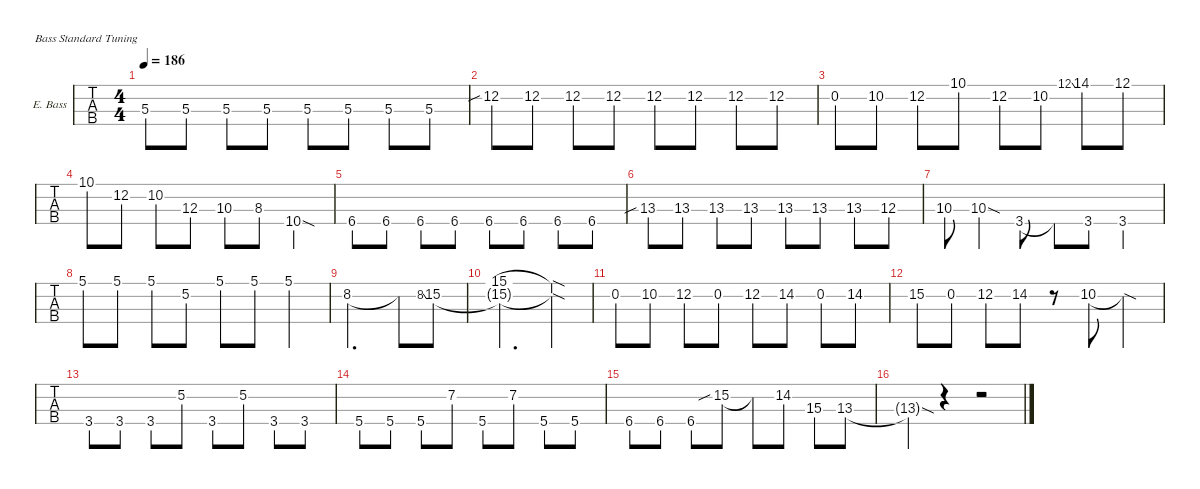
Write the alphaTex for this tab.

\defaultSystemsLayout 4
\hideDynamics
\bracketExtendMode nobrackets
\firstSystemTrackNameOrientation horizontal
\track ("Ele. Bass" "E. Bass") {defaultSystemsLayout 4 instrument electricbassfinger}
\staff {tabs}
\tuning (G2 D2 A1 E1)
\ts (4 4)
\tempo 186
\clef f4
\scale
0.284855
\ks f
5.3{acc forcenatural}.8{dy f beam Up} 5.3{acc forcenatural}.8{beam Up} 5.3{acc forcenatural}.8{beam Up} 5.3{acc forcenatural}.8{beam Up} 5.3{acc forcenatural}.8{beam Up} 5.3{acc forcenatural}.8{beam Up} 5.3{acc forcenatural}.8{beam Up} 5.3{acc forcenatural}.8{beam Up} |
\scale
0.238381 12.2{sib acc forcenatural}.8{beam Down} 12.2{acc forcenatural}.8{beam Down} 12.2{acc forcenatural}.8{beam Down} 12.2{acc forcenatural}.8{beam Down} 12.2{acc forcenatural}.8{beam Down} 12.2{acc forcenatural}.8{beam Down} 12.2{acc forcenatural}.8{beam Down} 12.2{acc forcenatural}.8{beam Down} |
\scale
0.238382 0.2{acc forcenatural}.8{beam Down} 10.2{acc forcenatural}.8{beam Down} 12.2{acc forcenatural}.8{beam Down} 10.1{acc forcenatural}.8{beam Down} 12.2{acc forcenatural}.8{beam Down} 10.2{acc forcenatural}.8{beam Down} 12.1{ss acc forcenatural}.8{gr beam Up} 14.1{acc forcenatural}.8{beam Down} 12.1{acc forcenatural}.8{beam Down} |
\scale
0.238382 10.1{acc forcenatural}.8{beam Down} 12.2{acc forcenatural}.8{beam Down} 10.2{acc forcenatural}.8{beam Down} 12.3{acc forcenatural}.8{beam Down} 10.3{acc forcenatural}.8{beam Down} 8.3{acc forcenatural}.8{beam Down} 10.4{sod acc forcenatural}.4{beam Down} |
\scale
0.284855 6.4{acc b}.8{beam Up} 6.4{acc b}.8{beam Up} 6.4{acc b}.8{beam Up} 6.4{acc b}.8{beam Up} 6.4{acc b}.8{beam Up} 6.4{acc b}.8{beam Up} 6.4{acc b}.8{beam Up} 6.4{acc b}.8{beam Up} |
\scale
0.238382 13.3{sib acc b}.8{beam Down} 13.3{acc b}.8{beam Down} 13.3{acc b}.8{beam Down} 13.3{acc b}.8{beam Down} 13.3{acc b}.8{beam Down} 13.3{acc b}.8{beam Down} 13.3{acc b}.8{beam Down} 12.3{acc forcenatural}.8{beam Down} |
\scale
0.238382 10.3{acc forcenatural}.8{beam Down} 10.3{sod acc forcenatural}.4{beam Down} 3.4{acc forcenatural}.8{beam Up} 3.4{t acc forcenatural}.8{beam Up} 3.4{acc forcenatural}.8{beam Up} 3.4{acc forcenatural}.4{beam Up} |
\scale
0.238381 5.1{acc forcenatural}.8{beam Down} 5.1{acc forcenatural}.8{beam Down} 5.1{acc forcenatural}.8{beam Down} 5.2{acc forcenatural}.8{beam Down} 5.1{acc forcenatural}.8{beam Down} 5.1{acc forcenatural}.8{beam Down} 5.1{acc forcenatural}.4{beam Down} |
\scale
0.284855 8.2{acc b}.2{d beam Down} 8.2{t acc b}.8{beam Down} 8.2{ss acc b}.8{gr beam Up} 15.2{acc forcenatural}.8{beam Down} |
\scale
0.238382 (15.1{acc b} 15.2{t acc forcenatural}).2{d beam Down} (15.1{sod t acc b} 15.2{sod t acc forcenatural}).4{beam Down} |
\scale
0.238382 0.2{acc forcenatural}.8{beam Down} 10.2{acc forcenatural}.8{beam Down} 12.2{acc forcenatural}.8{beam Down} 0.2{acc forcenatural}.8{beam Down} 12.2{acc forcenatural}.8{beam Down} 14.2{acc forcenatural}.8{beam Down} 0.2{acc forcenatural}.8{beam Down} 14.2{acc forcenatural}.8{beam Down} |
\scale
0.238381 15.2{acc forcenatural}.8{beam Down} 0.2{acc forcenatural}.8{beam Down} 12.2{acc forcenatural}.8{beam Down} 14.2{acc forcenatural}.8{beam Down} r.8{beam Down} 10.2{acc forcenatural}.8{beam Down} 10.2{sod t acc forcenatural}.4{beam Down} |
\scale
0.284855 3.4{acc forcenatural}.8{beam Up} 3.4{acc forcenatural}.8{beam Up} 3.4{acc forcenatural}.8{beam Up} 5.2{acc forcenatural}.8{beam Up} 3.4{acc forcenatural}.8{beam Up} 5.2{acc forcenatural}.8{beam Up} 3.4{acc forcenatural}.8{beam Up} 3.4{acc forcenatural}.8{beam Up} |
\scale
0.238382 5.4{acc forcenatural}.8{beam Down} 5.4{acc forcenatural}.8{beam Down} 5.4{acc forcenatural}.8{beam Down} 7.2{acc forcenatural}.8{beam Down} 5.4{acc forcenatural}.8{beam Down} 7.2{acc forcenatural}.8{beam Down} 5.4{acc forcenatural}.8{beam Down} 5.4{acc forcenatural}.8{beam Down} |
\scale
0.238382 6.4{acc b}.8{beam Down} 6.4{acc b}.8{beam Down} 6.4{acc b}.8{beam Down} 15.2{sib acc forcenatural}.8{beam Down} 15.2{t acc forcenatural}.8{beam Down} 14.2{acc forcenatural}.8{beam Down} 15.3{acc forcenatural}.8{beam Down} 13.3{acc b}.8{beam Down} |
\scale
0.238382 13.3{sod t acc b}.4{beam Down} r.4{beam Down} r.2{beam Down}
